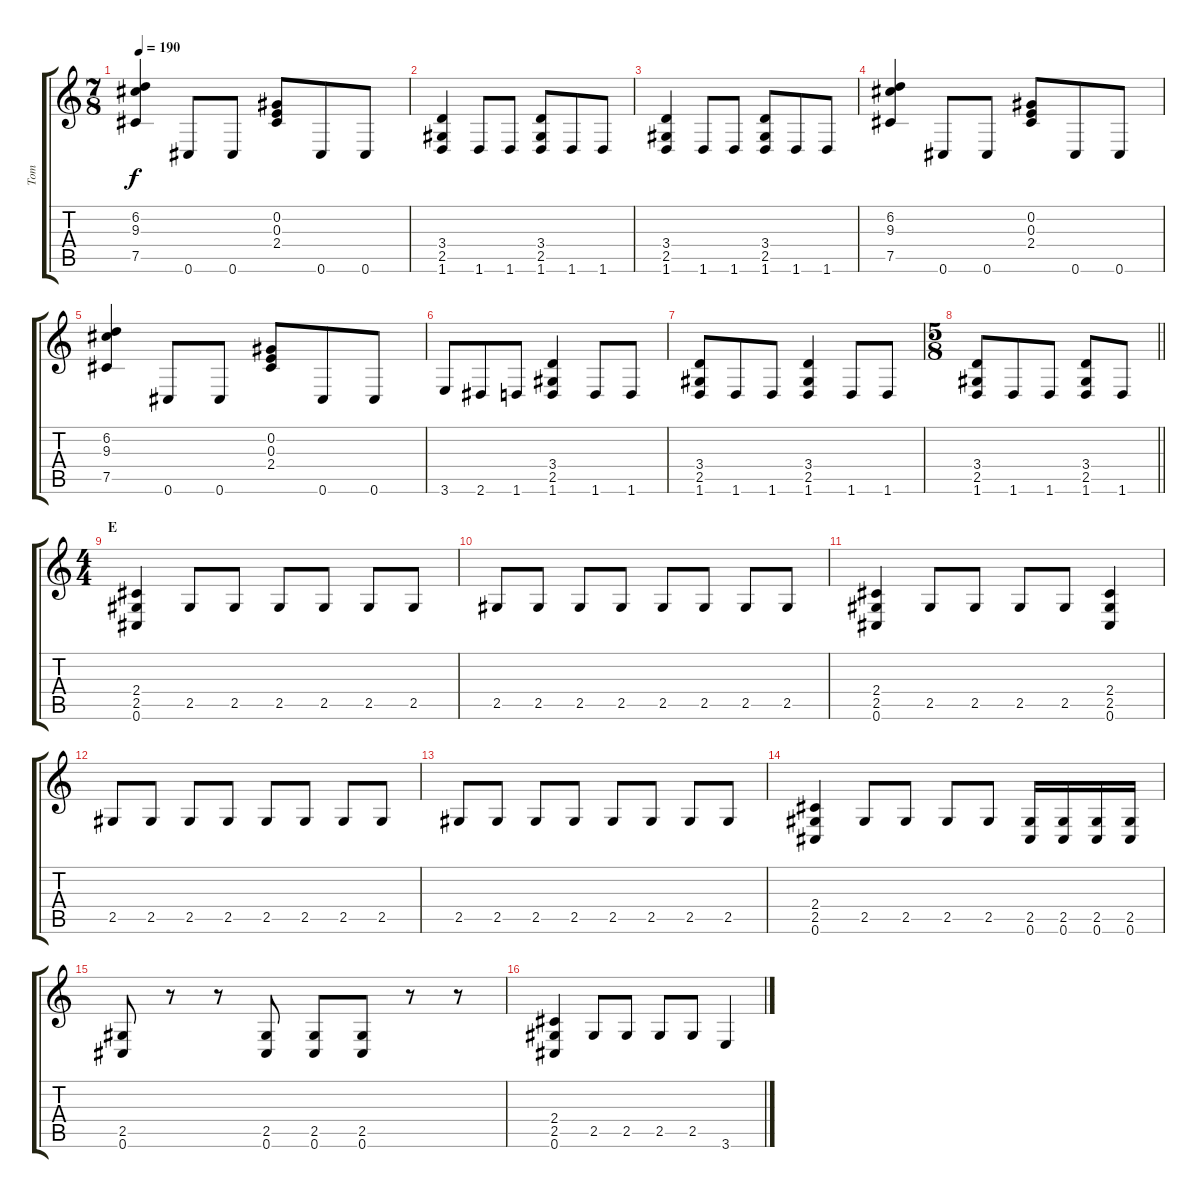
\track ("Tom" "Tom") {instrument distortionguitar}
\staff {score tabs}
\tuning (Db4 Ab3 E3 B2 Gb2 Db2) {hide}
\ts (7 8)
\tempo 190
\clef g2
\ks c
(6.2 9.3 7.5).4{dy f} 0.6.8 0.6.8 (0.2 0.3 2.4).8 0.6.8 0.6.8 |
(3.4 2.5 1.6).4 1.6.8 1.6.8 (3.4 2.5 1.6).8 1.6.8 1.6.8 |
(3.4 2.5 1.6).4 1.6.8 1.6.8 (3.4 2.5 1.6).8 1.6.8 1.6.8 |
(6.2 9.3 7.5).4 0.6.8 0.6.8 (0.2 0.3 2.4).8 0.6.8 0.6.8 |
(6.2 9.3 7.5).4 0.6.8 0.6.8 (0.2 0.3 2.4).8 0.6.8 0.6.8 |
3.6.8 2.6.8 1.6.8 (3.4 2.5 1.6).4 1.6.8 1.6.8 |
(3.4 2.5 1.6).8 1.6.8 1.6.8 (3.4 2.5 1.6).4 1.6.8 1.6.8 |
\ts (5 8)
\barLineRight lightlight
(3.4 2.5 1.6).8 1.6.8 1.6.8 (3.4 2.5 1.6).8 1.6.8 |
\ts (4 4)
\section ("" "E")
(2.4 2.5 0.6).4 2.5.8{instrument guitarharmonics} 2.5.8 2.5.8 2.5.8 2.5.8 2.5.8 |
2.5.8 2.5.8 2.5.8 2.5.8 2.5.8 2.5.8 2.5.8 2.5.8 |
(2.4 2.5 0.6).4{instrument distortionguitar} 2.5.8{instrument guitarharmonics} 2.5.8 2.5.8 2.5.8 (2.4 2.5 0.6).4{instrument distortionguitar} |
2.5.8{instrument guitarharmonics} 2.5.8 2.5.8 2.5.8 2.5.8 2.5.8 2.5.8 2.5.8 |
2.5.8 2.5.8 2.5.8 2.5.8 2.5.8 2.5.8 2.5.8 2.5.8 |
(2.4 2.5 0.6).4{instrument distortionguitar} 2.5.8{instrument guitarharmonics} 2.5.8 2.5.8 2.5.8 (2.5 0.6).16{instrument distortionguitar} (2.5 0.6).16 (2.5 0.6).16 (2.5 0.6).16 |
(2.5 0.6).8 r.8 r.8 (2.5 0.6).8 (2.5 0.6).8 (2.5 0.6).8 r.8 r.8 |
(2.4 2.5 0.6).4 2.5.8{instrument guitarharmonics} 2.5.8 2.5.8 2.5.8 3.6{sl}.4{instrument distortionguitar}
